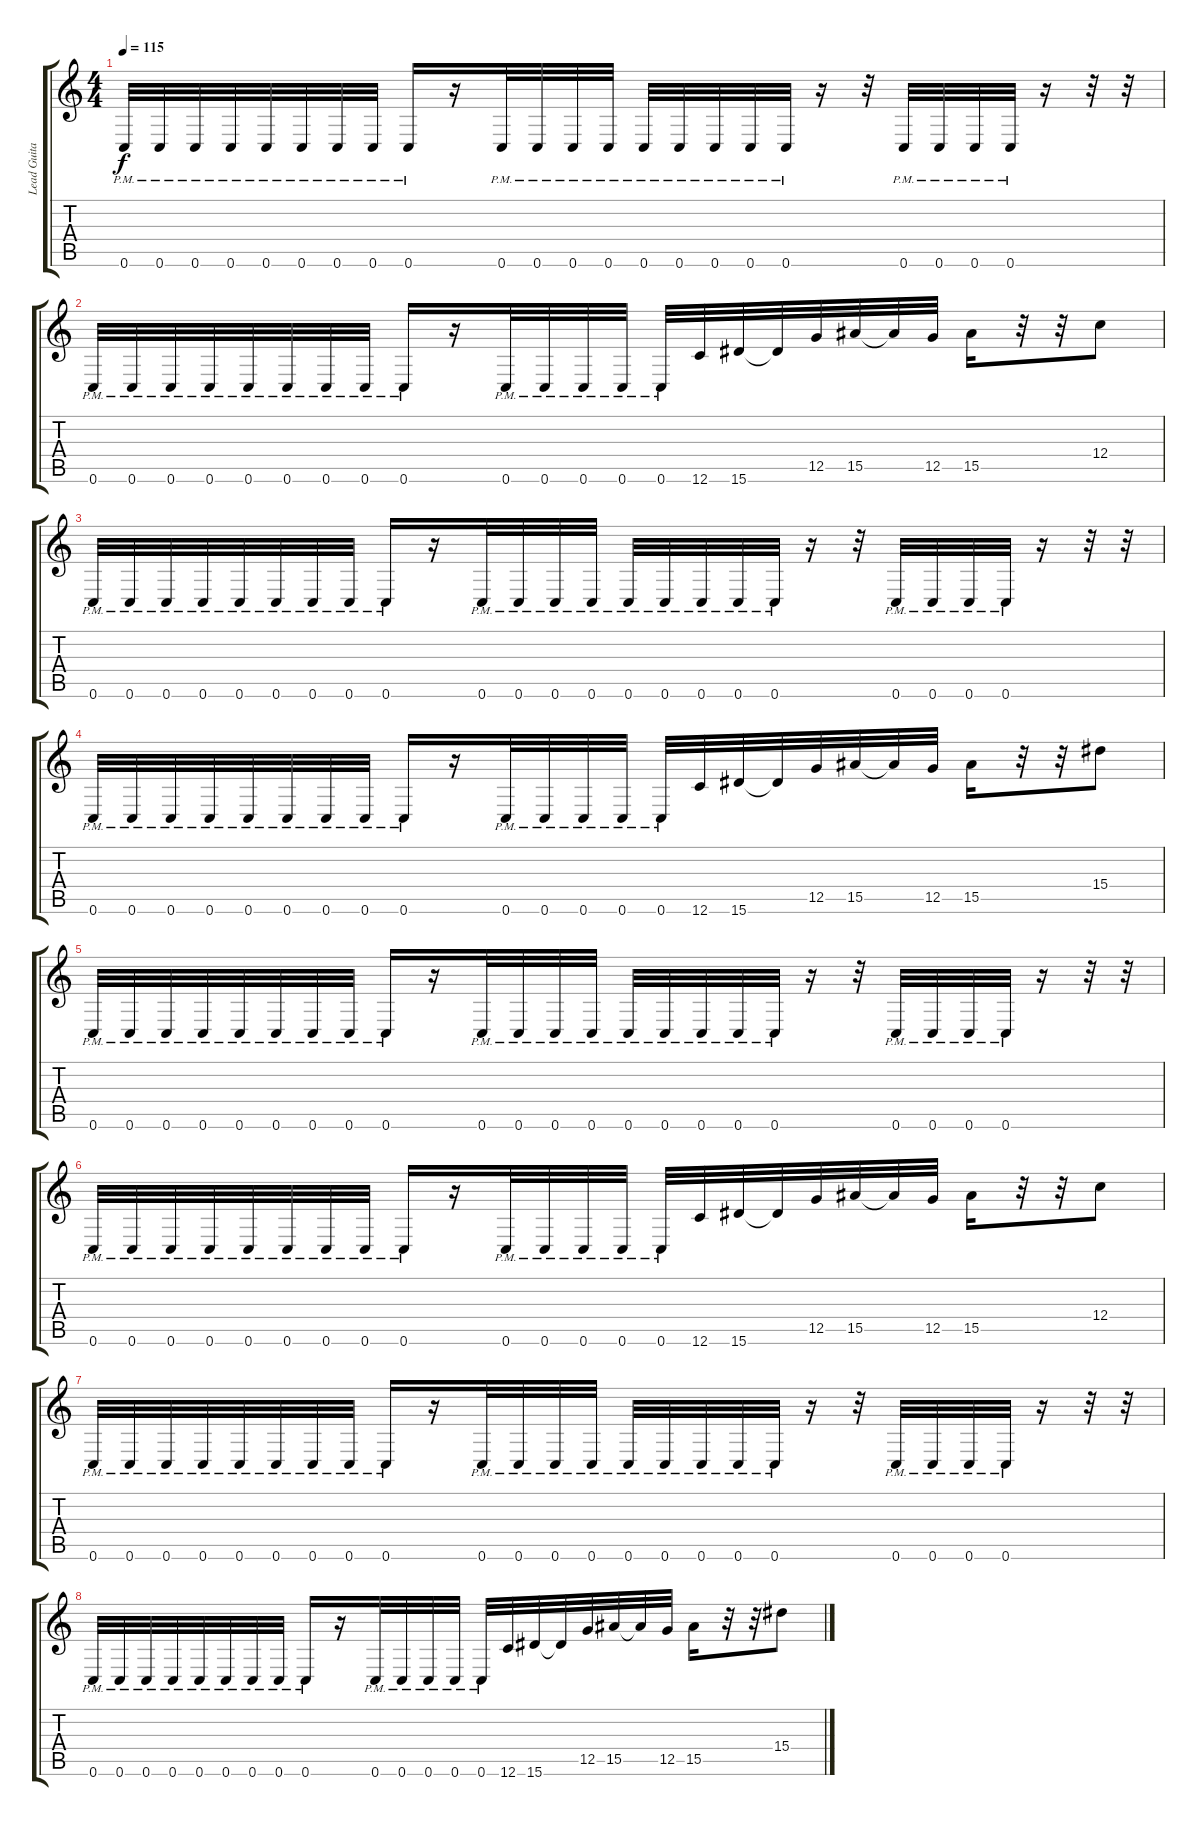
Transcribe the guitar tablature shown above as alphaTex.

\track ("Lead Guitar" "Lead Guita") {instrument distortionguitar}
\staff {score tabs}
\tuning (D4 A3 F3 C3 G2 C2) {hide}
\ts (4 4)
\tempo 115
\clef g2
\ks c
0.6{pm}.32{dy f} 0.6{pm}.32 0.6{pm}.32 0.6{pm}.32 0.6{pm}.32 0.6{pm}.32 0.6{pm}.32 0.6{pm}.32 0.6{pm}.16 r.16 0.6{pm}.32 0.6{pm}.32 0.6{pm}.32 0.6{pm}.32 0.6{pm}.32 0.6{pm}.32 0.6{pm}.32 0.6{pm}.32 0.6{pm}.32 r.16 r.32 0.6{pm}.32 0.6{pm}.32 0.6{pm}.32 0.6{pm}.32 r.16 r.32 r.32 |
0.6{pm}.32 0.6{pm}.32 0.6{pm}.32 0.6{pm}.32 0.6{pm}.32 0.6{pm}.32 0.6{pm}.32 0.6{pm}.32 0.6{pm}.16 r.16 0.6{pm}.32 0.6{pm}.32 0.6{pm}.32 0.6{pm}.32 0.6{pm}.32 12.6.32 15.6.32 15.6{t}.32 12.5.32 15.5.32 15.5{t}.32 12.5.32 15.5.16 r.32 r.32 12.4.8 |
0.6{pm}.32 0.6{pm}.32 0.6{pm}.32 0.6{pm}.32 0.6{pm}.32 0.6{pm}.32 0.6{pm}.32 0.6{pm}.32 0.6{pm}.16 r.16 0.6{pm}.32 0.6{pm}.32 0.6{pm}.32 0.6{pm}.32 0.6{pm}.32 0.6{pm}.32 0.6{pm}.32 0.6{pm}.32 0.6{pm}.32 r.16 r.32 0.6{pm}.32 0.6{pm}.32 0.6{pm}.32 0.6{pm}.32 r.16 r.32 r.32 |
0.6{pm}.32 0.6{pm}.32 0.6{pm}.32 0.6{pm}.32 0.6{pm}.32 0.6{pm}.32 0.6{pm}.32 0.6{pm}.32 0.6{pm}.16 r.16 0.6{pm}.32 0.6{pm}.32 0.6{pm}.32 0.6{pm}.32 0.6{pm}.32 12.6.32 15.6.32 15.6{t}.32 12.5.32 15.5.32 15.5{t}.32 12.5.32 15.5.16 r.32 r.32 15.4.8 |
0.6{pm}.32 0.6{pm}.32 0.6{pm}.32 0.6{pm}.32 0.6{pm}.32 0.6{pm}.32 0.6{pm}.32 0.6{pm}.32 0.6{pm}.16 r.16 0.6{pm}.32 0.6{pm}.32 0.6{pm}.32 0.6{pm}.32 0.6{pm}.32 0.6{pm}.32 0.6{pm}.32 0.6{pm}.32 0.6{pm}.32 r.16 r.32 0.6{pm}.32 0.6{pm}.32 0.6{pm}.32 0.6{pm}.32 r.16 r.32 r.32 |
0.6{pm}.32 0.6{pm}.32 0.6{pm}.32 0.6{pm}.32 0.6{pm}.32 0.6{pm}.32 0.6{pm}.32 0.6{pm}.32 0.6{pm}.16 r.16 0.6{pm}.32 0.6{pm}.32 0.6{pm}.32 0.6{pm}.32 0.6{pm}.32 12.6.32 15.6.32 15.6{t}.32 12.5.32 15.5.32 15.5{t}.32 12.5.32 15.5.16 r.32 r.32 12.4.8 |
0.6{pm}.32 0.6{pm}.32 0.6{pm}.32 0.6{pm}.32 0.6{pm}.32 0.6{pm}.32 0.6{pm}.32 0.6{pm}.32 0.6{pm}.16 r.16 0.6{pm}.32 0.6{pm}.32 0.6{pm}.32 0.6{pm}.32 0.6{pm}.32 0.6{pm}.32 0.6{pm}.32 0.6{pm}.32 0.6{pm}.32 r.16 r.32 0.6{pm}.32 0.6{pm}.32 0.6{pm}.32 0.6{pm}.32 r.16 r.32 r.32 |
0.6{pm}.32 0.6{pm}.32 0.6{pm}.32 0.6{pm}.32 0.6{pm}.32 0.6{pm}.32 0.6{pm}.32 0.6{pm}.32 0.6{pm}.16 r.16 0.6{pm}.32 0.6{pm}.32 0.6{pm}.32 0.6{pm}.32 0.6{pm}.32 12.6.32 15.6.32 15.6{t}.32 12.5.32 15.5.32 15.5{t}.32 12.5.32 15.5.16 r.32 r.32 15.4.8
